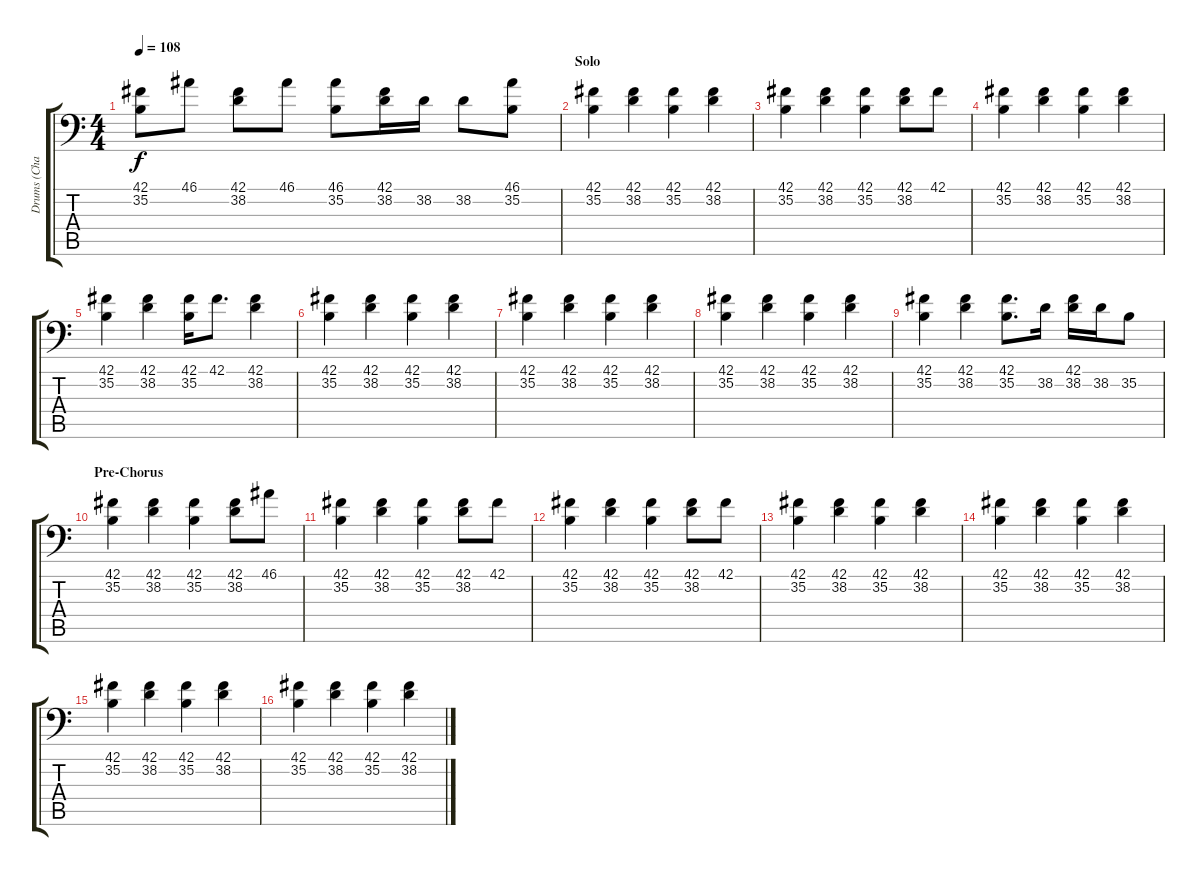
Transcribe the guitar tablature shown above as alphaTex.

\track ("Drums (Chad Smith)" "Drums (Cha") {instrument acousticgrandpiano}
\staff {score tabs}
\tuning (C-1 C-1 C-1 C-1 C-1 C-1) {hide}
\ts (4 4)
\tempo 108
\clef f4
\ks c
(42.1 35.2).8{dy f} 46.1.8 (42.1 38.2).8 46.1.8 (46.1 35.2).8 (42.1 38.2).16 38.2.16 38.2.8 (46.1 35.2).8 |
\section ("" "Solo")
(42.1 35.2).4 (42.1 38.2).4 (42.1 35.2).4 (42.1 38.2).4 |
(42.1 35.2).4 (42.1 38.2).4 (42.1 35.2).4 (42.1 38.2).8 42.1.8 |
(42.1 35.2).4 (42.1 38.2).4 (42.1 35.2).4 (42.1 38.2).4 |
(42.1 35.2).4 (42.1 38.2).4 (42.1 35.2).16 42.1.8{d} (42.1 38.2).4 |
(42.1 35.2).4 (42.1 38.2).4 (42.1 35.2).4 (42.1 38.2).4 |
(42.1 35.2).4 (42.1 38.2).4 (42.1 35.2).4 (42.1 38.2).4 |
(42.1 35.2).4 (42.1 38.2).4 (42.1 35.2).4 (42.1 38.2).4 |
(42.1 35.2).4 (42.1 38.2).4 (42.1 35.2).8{d} 38.2.16 (42.1 38.2).16 38.2.16 35.2.8 |
\section ("" "Pre-Chorus")
(42.1 35.2).4 (42.1 38.2).4 (42.1 35.2).4 (42.1 38.2).8 46.1.8 |
(42.1 35.2).4 (42.1 38.2).4 (42.1 35.2).4 (42.1 38.2).8 42.1.8 |
(42.1 35.2).4 (42.1 38.2).4 (42.1 35.2).4 (42.1 38.2).8 42.1.8 |
(42.1 35.2).4 (42.1 38.2).4 (42.1 35.2).4 (42.1 38.2).4 |
(42.1 35.2).4 (42.1 38.2).4 (42.1 35.2).4 (42.1 38.2).4 |
(42.1 35.2).4 (42.1 38.2).4 (42.1 35.2).4 (42.1 38.2).4 |
(42.1 35.2).4 (42.1 38.2).4 (42.1 35.2).4 (42.1 38.2).4
